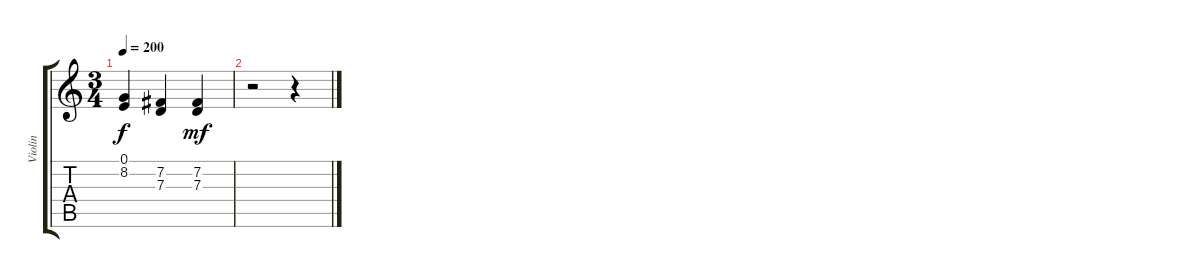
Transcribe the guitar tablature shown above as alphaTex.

\track ("Violin" "Violin") {instrument stringensemble1}
\staff {score tabs}
\tuning (E4 B3 G3 D3 A2 E2) {hide}
\ts (3 4)
\tempo 200
\clef g2
\ks c
(0.1 8.2).4{dy f volume 2} (7.2 7.3).4{volume 1} (7.2 7.3).4{dy mf} |
r.2 r.4
